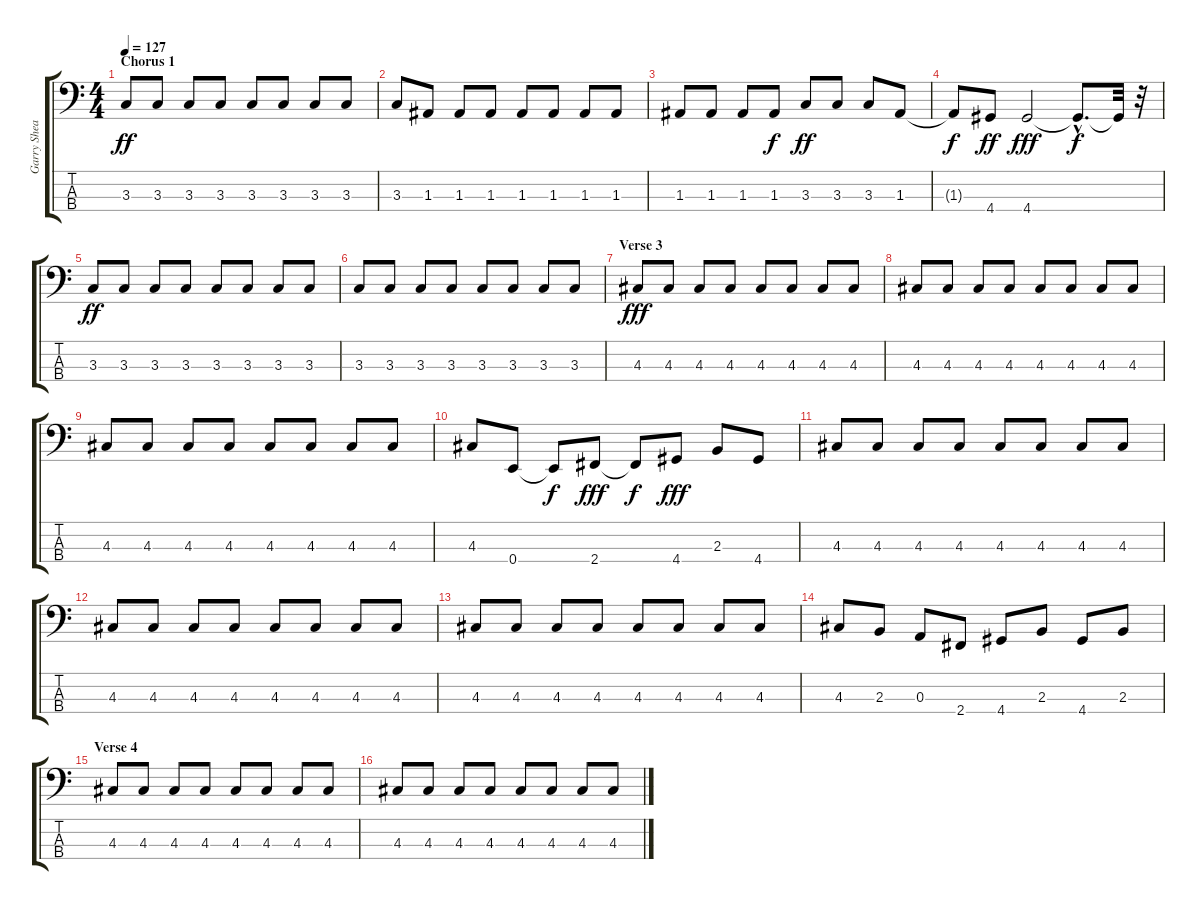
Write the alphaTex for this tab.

\track ("Garry Shea" "Garry Shea") {instrument electricbasspick}
\staff {score tabs}
\tuning (G2 D2 A1 E1) {hide}
\ts (4 4)
\section ("" "Chorus 1")
\tempo 127
\clef f4
\ks c
3.3.8{dy ff} 3.3.8 3.3.8 3.3.8 3.3.8 3.3.8 3.3.8 3.3.8 |
3.3.8 1.3.8 1.3.8 1.3.8 1.3.8 1.3.8 1.3.8 1.3.8 |
1.3.8 1.3.8 1.3.8 1.3.8{dy f} 3.3.8{dy ff} 3.3.8 3.3.8 1.3.8 |
1.3{t}.8{dy f} 4.4.8{dy ff} 4.4.2{dy fff} 4.4{hac t}.8{d dy f} 4.4{t}.32 r.32 |
3.3.8{dy ff} 3.3.8 3.3.8 3.3.8 3.3.8 3.3.8 3.3.8 3.3.8 |
3.3.8 3.3.8 3.3.8 3.3.8 3.3.8 3.3.8 3.3.8 3.3.8 |
\section ("" "Verse 3")
4.3.8{dy fff} 4.3.8 4.3.8 4.3.8 4.3.8 4.3.8 4.3.8 4.3.8 |
4.3.8 4.3.8 4.3.8 4.3.8 4.3.8 4.3.8 4.3.8 4.3.8 |
4.3.8 4.3.8 4.3.8 4.3.8 4.3.8 4.3.8 4.3.8 4.3.8 |
4.3.8 0.4.8 0.4{t}.8{dy f} 2.4.8{dy fff} 2.4{t}.8{dy f} 4.4.8{dy fff} 2.3.8 4.4.8 |
4.3.8 4.3.8 4.3.8 4.3.8 4.3.8 4.3.8 4.3.8 4.3.8 |
4.3.8 4.3.8 4.3.8 4.3.8 4.3.8 4.3.8 4.3.8 4.3.8 |
4.3.8 4.3.8 4.3.8 4.3.8 4.3.8 4.3.8 4.3.8 4.3.8 |
4.3.8 2.3.8 0.3.8 2.4.8 4.4.8 2.3.8 4.4.8 2.3.8 |
\section ("" "Verse 4")
4.3.8 4.3.8 4.3.8 4.3.8 4.3.8 4.3.8 4.3.8 4.3.8 |
4.3.8 4.3.8 4.3.8 4.3.8 4.3.8 4.3.8 4.3.8 4.3.8
